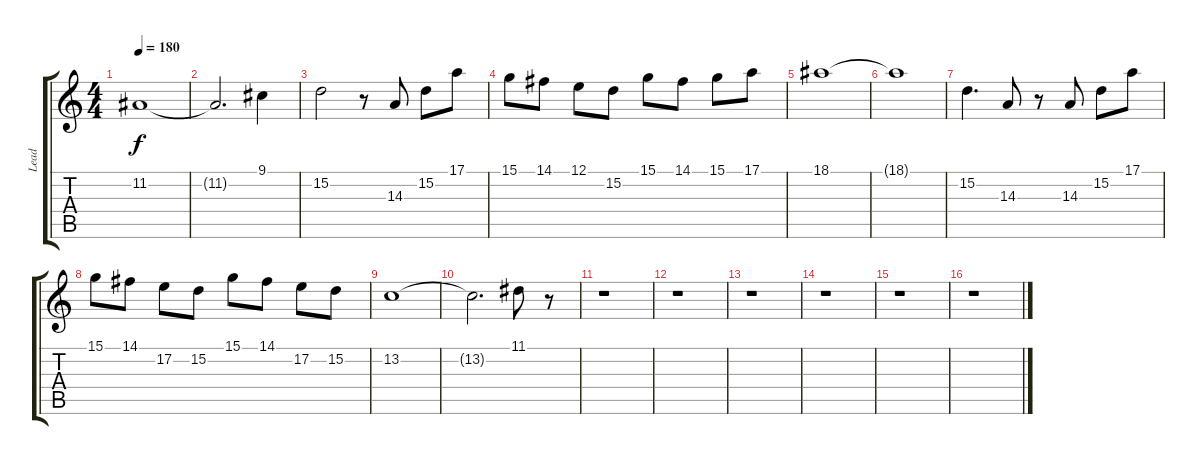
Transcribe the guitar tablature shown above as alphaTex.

\track ("Lead" "Lead") {instrument rockorgan}
\staff {score tabs}
\tuning (E4 B3 G3 D3 A2 E2) {hide}
\ts (4 4)
\tempo 180
\clef g2
\ks c
11.2.1{dy f} |
11.2{t}.2{d} 9.1.4 |
15.2.2 r.8 14.3.8 15.2.8 17.1.8 |
15.1.8 14.1.8 12.1.8 15.2.8 15.1.8 14.1.8 15.1.8 17.1.8 |
18.1.1 |
18.1{t}.1 |
15.2.4{d} 14.3.8 r.8 14.3.8 15.2.8 17.1.8 |
15.1.8 14.1.8 17.2.8 15.2.8 15.1.8 14.1.8 17.2.8 15.2.8 |
13.2.1 |
13.2{t}.2{d} 11.1.8 r.8 |
r.1 |
r.1 |
r.1 |
r.1 |
r.1 |
r.1
